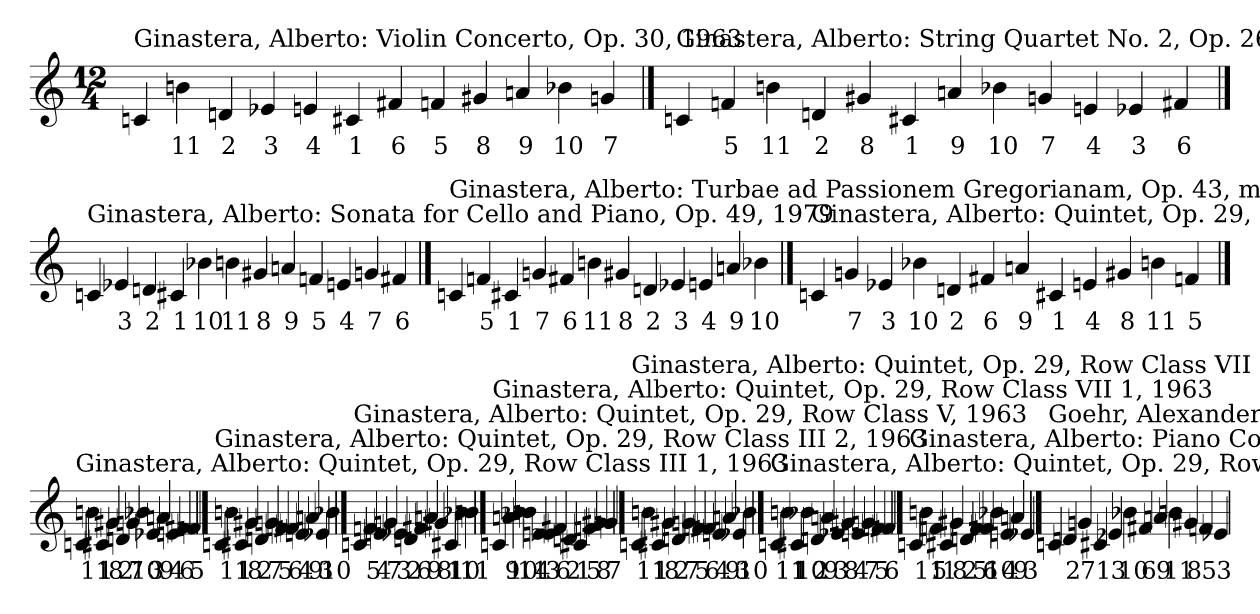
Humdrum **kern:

**kern	**text
*part1	*part1
*staff1	*staff1
!!LO:LB:g=z
*M12/4	*
==196	==196
!LO:TX:t=Ginastera, Alberto&colon; Violin Concerto, Op. 30, 1963	!
4cn	.
4bn	11
4dn	2
4e-X	3
4en	4
4c#X	1
4f#X	6
4fn	5
4g#X	8
4an	9
4b-X	10
4gn	7
!!LO:LB:g=z
==197	==197
!LO:TX:t=Ginastera, Alberto&colon; String Quartet No. 2, Op. 26, 1958	!
4cn	.
4fn	5
4bn	11
4dn	2
4g#X	8
4c#X	1
4an	9
4b-X	10
4gn	7
4en	4
4e-X	3
4f#X	6
!!LO:LB:g=z
==198	==198
!LO:TX:t=Ginastera, Alberto&colon; Sonata for Cello and Piano, Op. 49, 1979	!
4cn	.
4e-X	3
4dn	2
4c#X	1
4b-X	10
4bn	11
4g#X	8
4an	9
4fn	5
4en	4
4gn	7
4f#X	6
!!LO:LB:g=z
==199	==199
!LO:TX:t=Ginastera, Alberto&colon; Turbae ad Passionem Gregorianam, Op. 43, mvt. II, 1974	!
4cn	.
4fn	5
4c#X	1
4gn	7
4f#X	6
4bn	11
4g#X	8
4dn	2
4e-X	3
4en	4
4an	9
4b-X	10
!!LO:LB:g=z
==200	==200
!LO:TX:t=Ginastera, Alberto&colon; Quintet, Op. 29, mvt.III, 1963	!
4cn	.
4gn	7
4e-X	3
4b-X	10
4dn	2
4f#X	6
4an	9
4c#X	1
4en	4
4g#X	8
4bn	11
4fn	5
!!LO:LB:g=z
==201	==201
!LO:TX:t=Ginastera, Alberto&colon; Quintet, Op. 29, Row Class III 1, 1963	!
4cn	.
4bn	11
4c#X	1
4g#X	8
4dn	2
4gn	7
4b-X	10
4e-X	3
4an	9
4en	4
4f#X	6
4fn	5
!!LO:LB:g=z
==202	==202
!LO:TX:t=Ginastera, Alberto&colon; Quintet, Op. 29, Row Class III 2, 1963	!
4cn	.
4bn	11
4c#X	1
4g#X	8
4dn	2
4gn	7
4fn	5
4f#X	6
4en	4
4an	9
4e-X	3
4b-X	10
!!LO:LB:g=z
==203	==203
!LO:TX:t=Ginastera, Alberto&colon; Quintet, Op. 29, Row Class V, 1963	!
4cn	.
4fn	5
4en	4
4gn	7
4e-X	3
4dn	2
4f#X	6
4an	9
4g#X	8
4c#X	1
4b-X	10
4bn	11
!!LO:LB:g=z
==204	==204
!LO:TX:t=Ginastera, Alberto&colon; Quintet, Op. 29, Row Class VII 1, 1963	!
4cn	.
4an	9
4b-X	10
4bn	11
4en	4
4e-X	3
4f#X	6
4dn	2
4c#X	1
4fn	5
4g#X	8
4gn	7
!!LO:LB:g=z
==205	==205
!LO:TX:t=Ginastera, Alberto&colon; Quintet, Op. 29, Row Class VII 2, 1963	!
4cn	.
4bn	11
4c#X	1
4g#X	8
4dn	2
4gn	7
4fn	5
4f#X	6
4en	4
4an	9
4e-X	3
4b-X	10
!!LO:LB:g=z
==206	==206
!LO:TX:t=Ginastera, Alberto&colon; Quintet, Op. 29, Row Class VII S, 1963	!
4cn	.
4bn	11
4c#X	1
4b-X	10
4dn	2
4an	9
4e-X	3
4g#X	8
4en	4
4gn	7
4fn	5
4f#X	6
!!LO:LB:g=z
==207	==207
!LO:TX:t=Ginastera, Alberto&colon; Piano Concerto, No. 1, Op. 28, 1961	!
4cn	.
4bn	11
4fn	5
4c#X	1
4g#X	8
4dn	2
4f	5
4f#X	6
4b-X	10
4en	4
4an	9
4e-X	3
!!LO:LB:g=z
==208	==208
!LO:TX:t=Goehr, Alexander&colon; Sonata in One Movement, Op.2, 1953-55	!
4cn	.
4dn	2
4gn	7
4c#X	1
4e-X	3
4b-X	10
4f#X	6
4an	9
4bn	11
4g#X	8
4fn	5
4e-X	3
=	=
*-	*-
